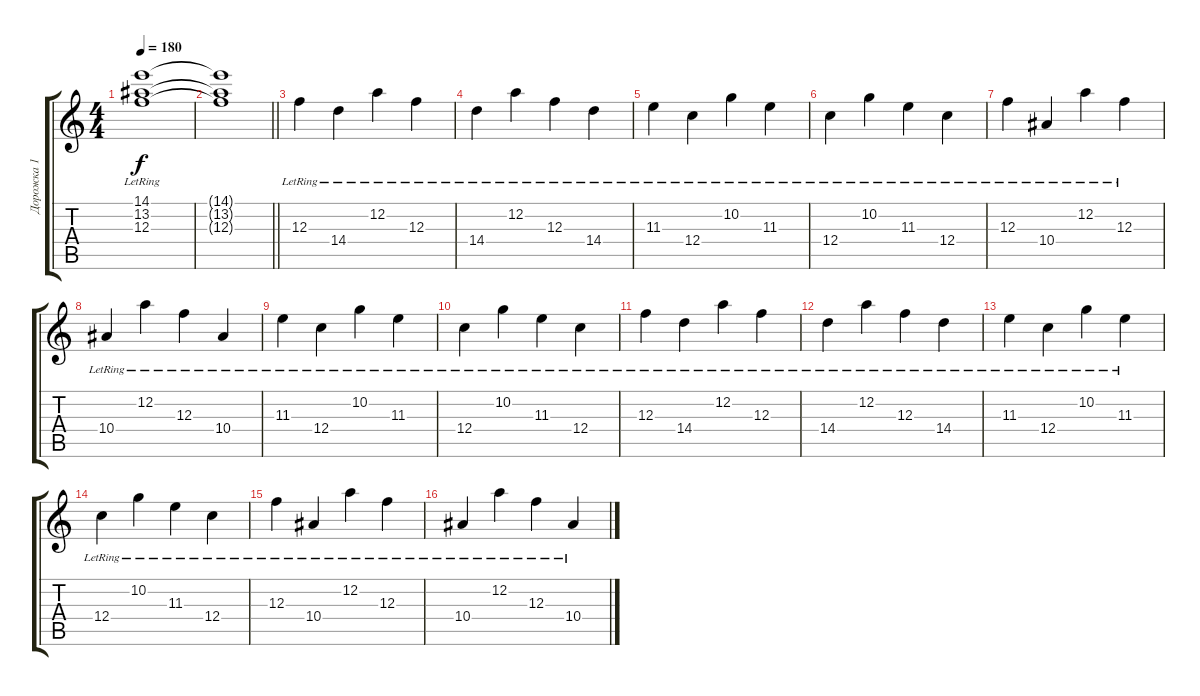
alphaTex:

\track ("Дорожка 1" "Дорожка 1") {instrument distortionguitar}
\staff {score tabs}
\tuning (D4 A3 F3 C3 G2 C2) {hide}
\ts (4 4)
\tempo 180
\clef g2
\ks c
(14.1{lr} 13.2{lr} 12.3{lr}).1{dy f} |
\barLineRight lightlight
(14.1{t} 13.2{t} 12.3{t}).1 |
\section ("" "")
12.3{lr}.4{instrument distortionguitar} 14.4{lr}.4 12.2{lr}.4 12.3{lr}.4 |
14.4{lr}.4 12.2{lr}.4 12.3{lr}.4 14.4{lr}.4 |
11.3{lr}.4 12.4{lr}.4 10.2{lr}.4 11.3{lr}.4 |
12.4{lr}.4 10.2{lr}.4 11.3{lr}.4 12.4{lr}.4 |
12.3{lr}.4 10.4{lr}.4 12.2{lr}.4 12.3{lr}.4 |
10.4{lr}.4 12.2{lr}.4 12.3{lr}.4 10.4{lr}.4 |
11.3{lr}.4 12.4{lr}.4 10.2{lr}.4 11.3{lr}.4 |
12.4{lr}.4 10.2{lr}.4 11.3{lr}.4 12.4{lr}.4 |
12.3{lr}.4 14.4{lr}.4 12.2{lr}.4 12.3{lr}.4 |
14.4{lr}.4 12.2{lr}.4 12.3{lr}.4 14.4{lr}.4 |
11.3{lr}.4 12.4{lr}.4 10.2{lr}.4 11.3{lr}.4 |
12.4{lr}.4 10.2{lr}.4 11.3{lr}.4 12.4{lr}.4 |
12.3{lr}.4 10.4{lr}.4 12.2{lr}.4 12.3{lr}.4 |
10.4{lr}.4 12.2{lr}.4 12.3{lr}.4 10.4{lr}.4
